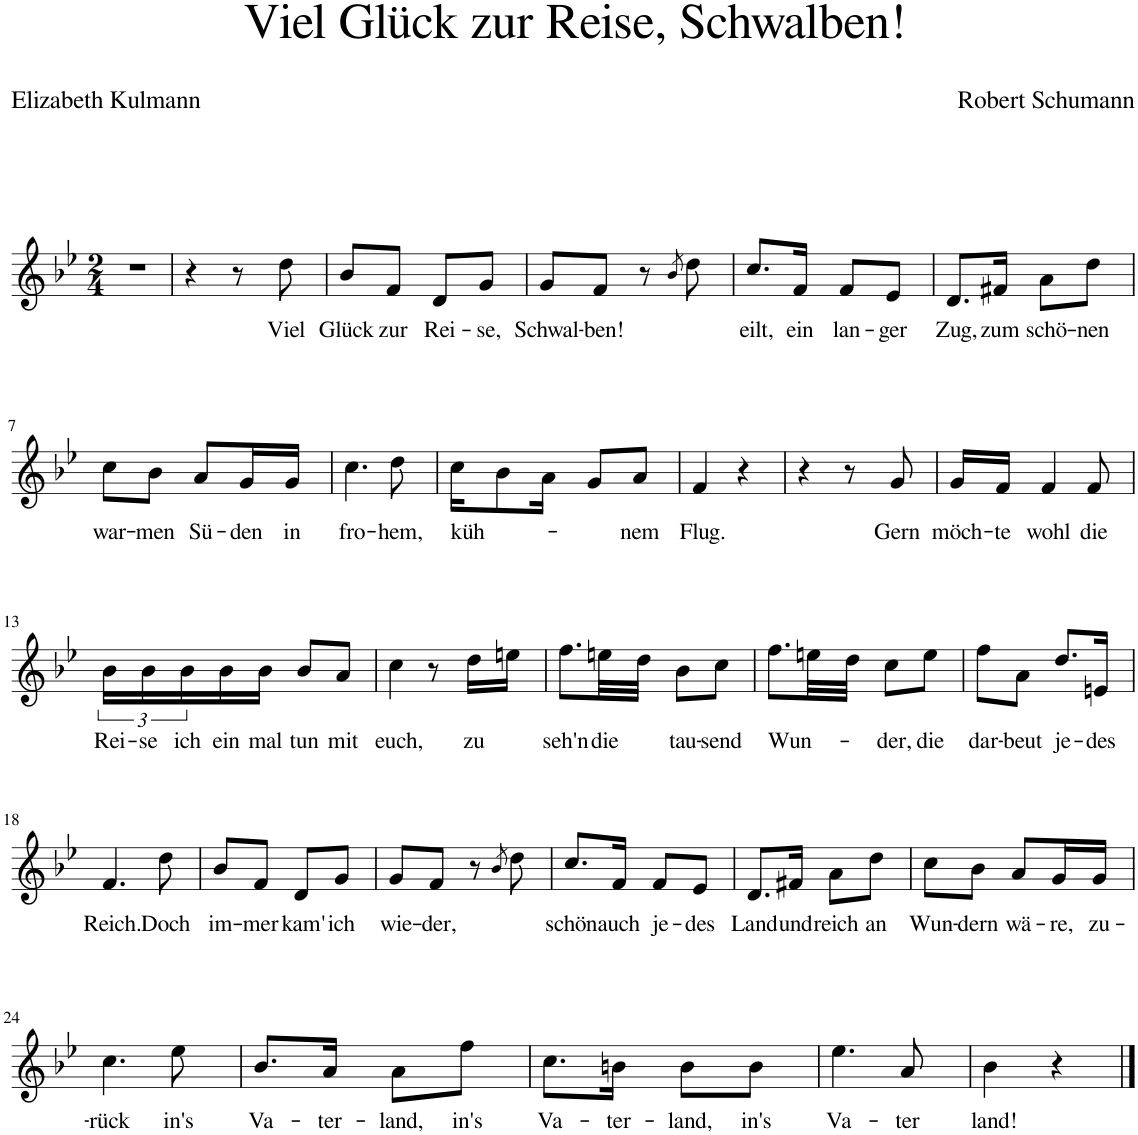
**kern	**text
*part1	*part1
*staff1	*staff1
*I"Piano	*
*I'Pno	*
*clefG2	*
*k[b-e-]	*
*M2/4	*
=1	=1
2r	.
=2	=2
4r	.
8r	.
!	!LO:LY:b
8dd\	Viel
=3	=3
!	!LO:LY:b
8b-/L	Glück
!	!LO:LY:b
8f/J	zur
!	!LO:LY:b
8d/L	Rei-
!	!LO:LY:b
8g/J	-se,
=4	=4
!	!LO:LY:b
8g/L	Schwal-
!	!LO:LY:b
8f/J	ben!
8r	.
8qb-/	.
8dd\	.
=5	=5
!	!LO:LY:b
8.cc/L	eilt,
!	!LO:LY:b
16f/Jk	ein
!	!LO:LY:b
8f/L	lan-
!	!LO:LY:b
8e-/J	-ger
=6	=6
!	!LO:LY:b
8.d/L	Zug,
!	!LO:LY:b
16f#X/Jk	zum
!	!LO:LY:b
8a\L	schö-
!	!LO:LY:b
8dd\J	-nen
!!LO:LB:g=z
=7	=7
!	!LO:LY:b
8cc\L	war-
!	!LO:LY:b
8b-\J	-men
!	!LO:LY:b
8a/L	Sü-
!	!LO:LY:b
16g/L	-den
!	!LO:LY:b
16g/JJ	in
=8	=8
!	!LO:LY:b
4.cc\	fro-
!	!LO:LY:b
8dd\	-hem,
=9	=9
!	!LO:LY:b
16cc\KL	küh-
8b-\	.
16a\Jk	.
8g/L	.
!	!LO:LY:b
8a/J	-nem
=10	=10
!	!LO:LY:b
4f/	Flug.
4r	.
=11	=11
4r	.
8r	.
!	!LO:LY:b
8g/	Gern
=12	=12
!	!LO:LY:b
16g/LL	möch-
!	!LO:LY:b
16f/JJ	-te
!	!LO:LY:b
4f/	wohl
!	!LO:LY:b
8f/	die
!!LO:LB:g=z
=13	=13
!	!LO:LY:b
24b-\LL	Rei-
!	!LO:LY:b
24b-\	-se
!	!LO:LY:b
24b-\	ich
!	!LO:LY:b
16b-\	ein
!	!LO:LY:b
16b-\JJ	mal
!	!LO:LY:b
8b-/L	tun
!	!LO:LY:b
8a/J	mit
=14	=14
!	!LO:LY:b
4cc\	euch,
8r	.
!	!LO:LY:b
16dd\LL	zu
16een\JJ	.
=15	=15
!	!LO:LY:b
8.ff\L	seh'n
!	!LO:LY:b
32een\LL	die
32dd\JJJ	.
!	!LO:LY:b
8b-\L	tau-
!	!LO:LY:b
8cc\J	-send
=16	=16
!	!LO:LY:b
8.ff\L	Wun-
32een\LL	.
32dd\JJJ	.
!	!LO:LY:b
8cc\L	-der,
!	!LO:LY:b
8ee\J	die
=17	=17
!	!LO:LY:b
8ff\L	dar-
!	!LO:LY:b
8a\J	beut
!	!LO:LY:b
8.dd/L	je-
!	!LO:LY:b
16en/Jk	-des
!!LO:LB:g=z
=18	=18
!	!LO:LY:b
4.f/	Reich.
!	!LO:LY:b
8dd\	Doch
=19	=19
!	!LO:LY:b
8b-/L	im-
!	!LO:LY:b
8f/J	-mer
!	!LO:LY:b
8d/L	kam'
!	!LO:LY:b
8g/J	ich
=20	=20
!	!LO:LY:b
8g/L	wie-
!	!LO:LY:b
8f/J	-der,
8r	.
8qb-/	.
8dd\	.
=21	=21
!	!LO:LY:b
8.cc/L	schön
!	!LO:LY:b
16f/Jk	auch
!	!LO:LY:b
8f/L	je-
!	!LO:LY:b
8e-/J	-des
=22	=22
!	!LO:LY:b
8.d/L	Land
!	!LO:LY:b
16f#X/Jk	und
!	!LO:LY:b
8a\L	reich
!	!LO:LY:b
8dd\J	an
=23	=23
!	!LO:LY:b
8cc\L	Wun-
!	!LO:LY:b
8b-\J	-dern
!	!LO:LY:b
8a/L	wä-
!	!LO:LY:b
16g/L	-re,
!	!LO:LY:b
16g/JJ	zu-
!!LO:LB:g=z
=24	=24
!	!LO:LY:b
4.cc\	-rück
!	!LO:LY:b
8ee-\	in's
=25	=25
!	!LO:LY:b
8.b-/L	Va-
!	!LO:LY:b
16a/Jk	-ter-
!	!LO:LY:b
8a\L	-land,
!	!LO:LY:b
8ff\J	in's
=26	=26
!	!LO:LY:b
8.cc\L	Va-
!	!LO:LY:b
16bn\Jk	-ter-
!	!LO:LY:b
8b\L	-land,
!	!LO:LY:b
8b\J	in's
=27	=27
!	!LO:LY:b
4.ee-\	Va-
!	!LO:LY:b
8a/	-ter
=28	=28
!	!LO:LY:b
4b-\	-land!
4r	.
==	==
*-	*-
